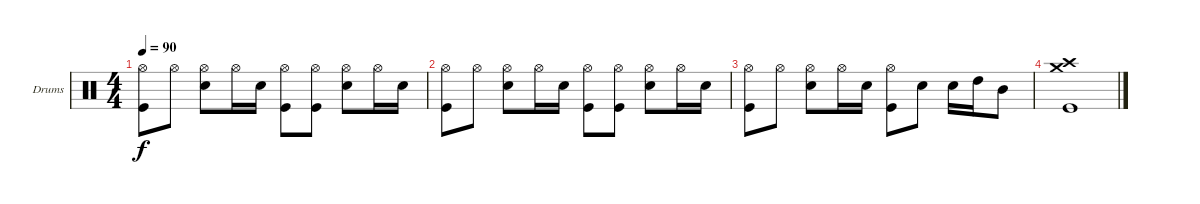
\bracketExtendMode groupsimilarinstruments
\firstSystemTrackNameOrientation horizontal
\otherSystemsTrackNameOrientation horizontal
\track ("Drums" "Drums") {instrument percussion}
\staff {score}
\articulation defaults
\ts (4 4)
\tempo 90
\clef neutral
\ks c
("Hi-Hat (open)" "Kick (hit)").8{dy f} "Hi-Hat (open)".8 ("Hi-Hat (open)" "Snare (hit) 2").8 "Hi-Hat (open)".16 "Snare (hit) 2".16 ("Hi-Hat (open)" "Kick (hit)").8 ("Hi-Hat (open)" "Kick (hit)").8 ("Hi-Hat (open)" "Snare (hit) 2").8 "Hi-Hat (open)".16 "Snare (hit) 2".16 |
("Hi-Hat (open)" "Kick (hit)").8 "Hi-Hat (open)".8 ("Hi-Hat (open)" "Snare (hit) 2").8 "Hi-Hat (open)".16 "Snare (hit) 2".16 ("Hi-Hat (open)" "Kick (hit)").8 ("Hi-Hat (open)" "Kick (hit)").8 ("Hi-Hat (open)" "Snare (hit) 2").8 "Hi-Hat (open)".16 "Snare (hit) 2".16 |
("Hi-Hat (open)" "Kick (hit)").8 "Hi-Hat (open)".8 ("Hi-Hat (open)" "Snare (hit) 2").8 "Hi-Hat (open)".16 "Snare (hit) 2".16 ("Hi-Hat (open)" "Kick (hit)").8 "Snare (hit) 2".8 "Snare (hit) 2".16 "High Tom (hit)".16 "Mid Tom (hit)".8 |
("Crash high (hit)" "Crash medium (hit)" "Kick (hit)").1
